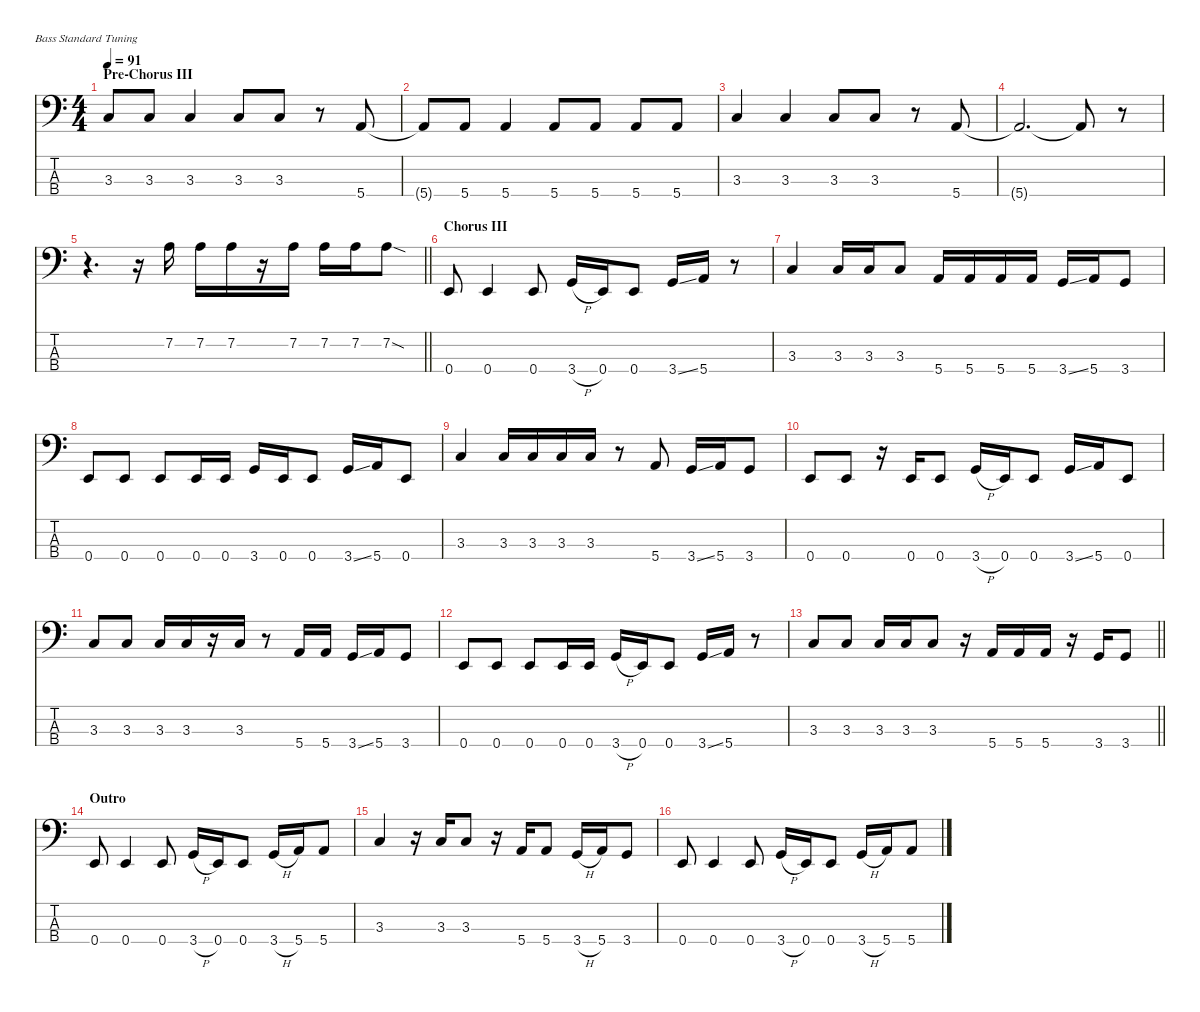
\defaultSystemsLayout 4
\hideDynamics
\bracketExtendMode nobrackets
\singleTrackTrackNamePolicy hidden
\multiTrackTrackNamePolicy hidden
\otherSystemsTrackNameOrientation horizontal
\track ("Alex Katunich" "el.bs.") {defaultSystemsLayout 4 instrument electricbassfinger}
\staff {score tabs}
\tuning (G2 D2 A1 E1)
\ts (4 4)
\section ("" "Pre-Chorus III")
\tempo 91
\clef f4
\ks c
3.3.8{dy f beam Up} 3.3.8{beam Up} 3.3.4{beam Up} 3.3.8{beam Up} 3.3.8{beam Up} r.8{beam Up} 5.4.8{beam Up} |
5.4{t}.8{beam Up} 5.4.8{beam Up} 5.4.4{beam Up} 5.4.8{beam Up} 5.4.8{beam Up} 5.4.8{beam Up} 5.4.8{beam Up} |
3.3.4{beam Up} 3.3.4{beam Up} 3.3.8{beam Up} 3.3.8{beam Up} r.8{beam Up} 5.4.8{beam Up} |
5.4{t}.2{d beam Up} 5.4{t}.8{beam Up} r.8{beam Up} |
\barLineRight lightlight
r.4{d beam Down} r.16{beam Down} 7.2.16{beam Down} 7.2.16{beam Down} 7.2.16{beam Down} r.16{beam Down} 7.2.16{beam Down} 7.2.16{beam Down} 7.2.16{beam Down} 7.2{sod}.8{beam Down} |
\section ("" "Chorus III")
0.4.8{beam Up} 0.4.4{beam Up} 0.4.8{beam Up} 3.4{h}.16{beam Up} 0.4.16{beam Up} 0.4.8{beam Up} 3.4{ss}.16{beam Up} 5.4.16{beam Up} r.8{beam Up} |
3.3.4{beam Up} 3.3.16{beam Up} 3.3.16{beam Up} 3.3.8{beam Up} 5.4.16{beam Up} 5.4.16{beam Up} 5.4.16{beam Up} 5.4.16{beam Up} 3.4{ss}.16{beam Up} 5.4.16{beam Up} 3.4.8{beam Up} |
0.4.8{beam Up} 0.4.8{beam Up} 0.4.8{beam Up} 0.4.16{beam Up} 0.4.16{beam Up} 3.4.16{beam Up} 0.4.16{beam Up} 0.4.8{beam Up} 3.4{ss}.16{beam Up} 5.4.16{beam Up} 0.4.8{beam Up} |
3.3.4{beam Up} 3.3.16{beam Up} 3.3.16{beam Up} 3.3.16{beam Up} 3.3.16{beam Up} r.8{beam Up} 5.4.8{beam Up} 3.4{ss}.16{beam Up} 5.4.16{beam Up} 3.4.8{beam Up} |
0.4.8{beam Up} 0.4.8{beam Up} r.16{beam Up} 0.4.16{beam Up} 0.4.8{beam Up} 3.4{h}.16{beam Up} 0.4.16{beam Up} 0.4.8{beam Up} 3.4{ss}.16{beam Up} 5.4.16{beam Up} 0.4.8{beam Up} |
3.3.8{beam Up} 3.3.8{beam Up} 3.3.16{beam Up} 3.3.16{beam Up} r.16{beam Up} 3.3.16{beam Up} r.8{beam Up} 5.4.16{beam Up} 5.4.16{beam Up} 3.4{ss}.16{beam Up} 5.4.16{beam Up} 3.4.8{beam Up} |
0.4.8{beam Up} 0.4.8{beam Up} 0.4.8{beam Up} 0.4.16{beam Up} 0.4.16{beam Up} 3.4{h}.16{beam Up} 0.4.16{beam Up} 0.4.8{beam Up} 3.4{ss}.16{beam Up} 5.4.16{beam Up} r.8{beam Up} |
\barLineRight lightlight
3.3.8{beam Up} 3.3.8{beam Up} 3.3.16{beam Up} 3.3.16{beam Up} 3.3.8{beam Up} r.16{beam Up} 5.4.16{beam Up} 5.4.16{beam Up} 5.4.16{beam Up} r.16{beam Up} 3.4.16{beam Up} 3.4.8{beam Up} |
\section ("" "Outro")
0.4.8{beam Up} 0.4.4{beam Up} 0.4.8{beam Up} 3.4{h}.16{beam Up} 0.4.16{beam Up} 0.4.8{beam Up} 3.4{h}.16{beam Up} 5.4.16{beam Up} 5.4.8{beam Up} |
3.3.4{beam Up} r.16{beam Up} 3.3.16{beam Up} 3.3.8{beam Up} r.16{beam Up} 5.4.16{beam Up} 5.4.8{beam Up} 3.4{h}.16{beam Up} 5.4.16{beam Up} 3.4.8{beam Up} |
0.4.8{beam Up} 0.4.4{beam Up} 0.4.8{beam Up} 3.4{h}.16{beam Up} 0.4.16{beam Up} 0.4.8{beam Up} 3.4{h}.16{beam Up} 5.4.16{beam Up} 5.4.8{beam Up}
